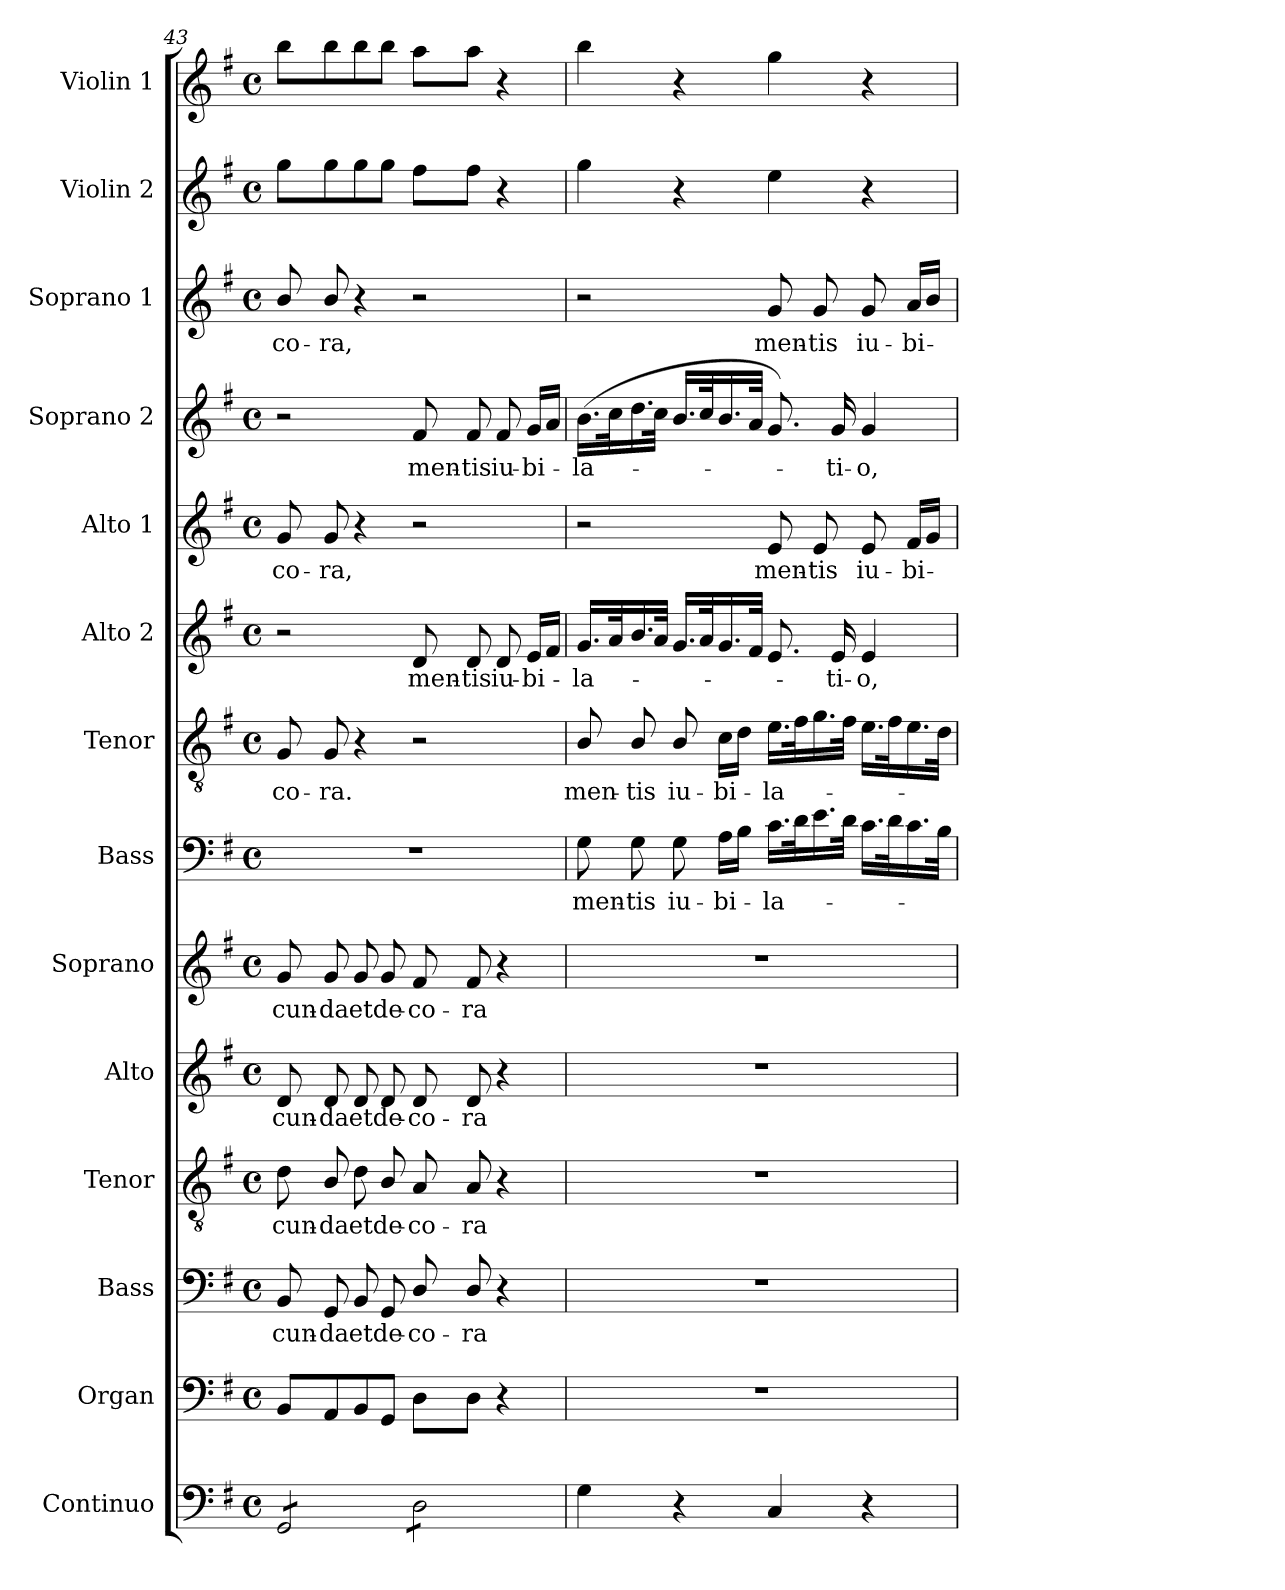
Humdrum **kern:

**kern	**kern	**kern	**text	**kern	**text	**kern	**text	**kern	**text	**kern	**text	**kern	**text	**kern	**text	**kern	**text	**kern	**text	**kern	**text	**kern	**kern
*part14	*part13	*part12	*part12	*part11	*part11	*part10	*part10	*part9	*part9	*part8	*part8	*part7	*part7	*part6	*part6	*part5	*part5	*part4	*part4	*part3	*part3	*part2	*part1
*staff14	*staff13	*staff12	*staff12	*staff11	*staff11	*staff10	*staff10	*staff9	*staff9	*staff8	*staff8	*staff7	*staff7	*staff6	*staff6	*staff5	*staff5	*staff4	*staff4	*staff3	*staff3	*staff2	*staff1
*I"Continuo	*I"Organ	*I"Bass	*	*I"Tenor	*	*I"Alto	*	*I"Soprano	*	*I"Bass	*	*I"Tenor	*	*I"Alto 2	*	*I"Alto 1	*	*I"Soprano 2	*	*I"Soprano 1	*	*I"Violin 2	*I"Violin 1
*I'Cont.	*I'Org.	*I'B.	*	*I'T.	*	*I'A.	*	*I'S.	*	*I'B.	*	*I'T.	*	*I'A2.	*	*I'A1.	*	*I'S2.	*	*I'S1.	*	*I'Vln. 2	*I'Vln. 1
!!LO:PB:g=z
*clefF4	*clefF4	*clefF4	*	*clefGv2	*	*clefG2	*	*clefG2	*	*clefF4	*	*clefGv2	*	*clefG2	*	*clefG2	*	*clefG2	*	*clefG2	*	*clefG2	*clefG2
*	*	*	*	*ITrd7c12	*	*	*	*	*	*	*	*ITrd7c12	*	*	*	*	*	*	*	*	*	*	*
*k[f#]	*k[f#]	*k[f#]	*	*k[f#]	*	*k[f#]	*	*k[f#]	*	*k[f#]	*	*k[f#]	*	*k[f#]	*	*k[f#]	*	*k[f#]	*	*k[f#]	*	*k[f#]	*k[f#]
*G:	*G:	*G:	*	*G:	*	*G:	*	*G:	*	*G:	*	*G:	*	*G:	*	*G:	*	*G:	*	*G:	*	*G:	*G:
*M4/4	*M4/4	*M4/4	*	*M4/4	*	*M4/4	*	*M4/4	*	*M4/4	*	*M4/4	*	*M4/4	*	*M4/4	*	*M4/4	*	*M4/4	*	*M4/4	*M4/4
*met(c)	*met(c)	*met(c)	*	*met(c)	*	*met(c)	*	*met(c)	*	*met(c)	*	*met(c)	*	*met(c)	*	*met(c)	*	*met(c)	*	*met(c)	*	*met(c)	*met(c)
=43	=43	=43	=43	=43	=43	=43	=43	=43	=43	=43	=43	=43	=43	=43	=43	=43	=43	=43	=43	=43	=43	=43	=43
!	!	!	!LO:LY:b:color=#000000	!	!	!	!	!	!	!	!	!	!	!	!	!	!	!	!	!	!	!	!
!	!	!	!	!	!LO:LY:b:color=#000000	!	!	!	!	!	!	!	!	!	!	!	!	!	!	!	!	!	!
!	!	!	!	!	!	!	!LO:LY:b:color=#000000	!	!	!	!	!	!	!	!	!	!	!	!	!	!	!	!
!	!	!	!	!	!	!	!	!	!LO:LY:b:color=#000000	!	!	!	!	!	!	!	!	!	!	!	!	!	!
!	!	!	!	!	!	!	!	!	!	!	!	!	!LO:LY:b:color=#000000	!	!	!	!	!	!	!	!	!	!
!	!	!	!	!	!	!	!	!	!	!	!	!	!	!	!	!	!LO:LY:b:color=#000000	!	!	!	!	!	!
!	!	!	!	!	!	!	!	!	!	!	!	!	!	!	!	!	!	!	!	!	!LO:LY:b:color=#000000	!	!
*tremolo	*	*	*	*	*	*	*	*	*	*	*	*	*	*	*	*	*	*	*	*	*	*	*
8GGi/L	8BBi/L	8BBi/	-cun-	8Di\	-cun-	8di/	-cun-	8gi/	-cun-	1r	.	8GGi/	-co-	2r	.	8gi/	-co-	2r	.	8bi/	-co-	8ggi\L	8bbi\L
!	!	!	!LO:LY:b:color=#000000	!	!	!	!	!	!	!	!	!	!	!	!	!	!	!	!	!	!	!	!
!	!	!	!	!	!LO:LY:b:color=#000000	!	!	!	!	!	!	!	!	!	!	!	!	!	!	!	!	!	!
!	!	!	!	!	!	!	!LO:LY:b:color=#000000	!	!	!	!	!	!	!	!	!	!	!	!	!	!	!	!
!	!	!	!	!	!	!	!	!	!LO:LY:b:color=#000000	!	!	!	!	!	!	!	!	!	!	!	!	!	!
!	!	!	!	!	!	!	!	!	!	!	!	!	!LO:LY:b:color=#000000	!	!	!	!	!	!	!	!	!	!
!	!	!	!	!	!	!	!	!	!	!	!	!	!	!	!	!	!LO:LY:b:color=#000000	!	!	!	!	!	!
!	!	!	!	!	!	!	!	!	!	!	!	!	!	!	!	!	!	!	!	!	!LO:LY:b:color=#000000	!	!
8GGi/	8AAi/	8GGi/	-da	8BBi/	-da	8di/	-da	8gi/	-da	.	.	8GGi/	-ra.	.	.	8gi/	-ra,	.	.	8bi/	-ra,	8ggi\	8bbi\
!	!	!	!LO:LY:b:color=#000000	!	!	!	!	!	!	!	!	!	!	!	!	!	!	!	!	!	!	!	!
!	!	!	!	!	!LO:LY:b:color=#000000	!	!	!	!	!	!	!	!	!	!	!	!	!	!	!	!	!	!
!	!	!	!	!	!	!	!LO:LY:b:color=#000000	!	!	!	!	!	!	!	!	!	!	!	!	!	!	!	!
!	!	!	!	!	!	!	!	!	!LO:LY:b:color=#000000	!	!	!	!	!	!	!	!	!	!	!	!	!	!
8GGi/	8BBi/	8BBi/	et	8Di\	et	8di/	et	8gi/	et	.	.	4r	.	.	.	4r	.	.	.	4r	.	8ggi\	8bbi\
!	!	!	!LO:LY:b:color=#000000	!	!	!	!	!	!	!	!	!	!	!	!	!	!	!	!	!	!	!	!
!	!	!	!	!	!LO:LY:b:color=#000000	!	!	!	!	!	!	!	!	!	!	!	!	!	!	!	!	!	!
!	!	!	!	!	!	!	!LO:LY:b:color=#000000	!	!	!	!	!	!	!	!	!	!	!	!	!	!	!	!
!	!	!	!	!	!	!	!	!	!LO:LY:b:color=#000000	!	!	!	!	!	!	!	!	!	!	!	!	!	!
8GGi/J	8GGi/J	8GGi/	de-	8BBi/	de-	8di/	de-	8gi/	de-	.	.	.	.	.	.	.	.	.	.	.	.	8ggi\J	8bbi\J
!	!	!	!LO:LY:b:color=#000000	!	!	!	!	!	!	!	!	!	!	!	!	!	!	!	!	!	!	!	!
!	!	!	!	!	!LO:LY:b:color=#000000	!	!	!	!	!	!	!	!	!	!	!	!	!	!	!	!	!	!
!	!	!	!	!	!	!	!LO:LY:b:color=#000000	!	!	!	!	!	!	!	!	!	!	!	!	!	!	!	!
!	!	!	!	!	!	!	!	!	!LO:LY:b:color=#000000	!	!	!	!	!	!	!	!	!	!	!	!	!	!
!	!	!	!	!	!	!	!	!	!	!	!	!	!	!	!LO:LY:b:color=#000000	!	!	!	!	!	!	!	!
!	!	!	!	!	!	!	!	!	!	!	!	!	!	!	!	!	!	!	!LO:LY:b:color=#000000	!	!	!	!
8Di\L	8Di\L	8Di/	-co-	8AAi/	-co-	8di/	-co-	8f#i/	-co-	.	.	2r	.	8di/	men-	2r	.	8f#i/	men-	2r	.	8ff#i\L	8aai\L
!	!	!	!LO:LY:b:color=#000000	!	!	!	!	!	!	!	!	!	!	!	!	!	!	!	!	!	!	!	!
!	!	!	!	!	!LO:LY:b:color=#000000	!	!	!	!	!	!	!	!	!	!	!	!	!	!	!	!	!	!
!	!	!	!	!	!	!	!LO:LY:b:color=#000000	!	!	!	!	!	!	!	!	!	!	!	!	!	!	!	!
!	!	!	!	!	!	!	!	!	!LO:LY:b:color=#000000	!	!	!	!	!	!	!	!	!	!	!	!	!	!
!	!	!	!	!	!	!	!	!	!	!	!	!	!	!	!LO:LY:b:color=#000000	!	!	!	!	!	!	!	!
!	!	!	!	!	!	!	!	!	!	!	!	!	!	!	!	!	!	!	!LO:LY:b:color=#000000	!	!	!	!
8Di\	8Di\J	8Di/	-ra	8AAi/	-ra	8di/	-ra	8f#i/	-ra	.	.	.	.	8di/	-tis	.	.	8f#i/	-tis	.	.	8ff#i\J	8aai\J
!	!	!	!	!	!	!	!	!	!	!	!	!	!	!	!LO:LY:b:color=#000000	!	!	!	!	!	!	!	!
!	!	!	!	!	!	!	!	!	!	!	!	!	!	!	!	!	!	!	!LO:LY:b:color=#000000	!	!	!	!
8Di\	4r	4r	.	4r	.	4r	.	4r	.	.	.	.	.	8di/	iu-	.	.	8f#i/	iu-	.	.	4r	4r
!	!	!	!	!	!	!	!	!	!	!	!	!	!	!	!LO:LY:b:color=#000000	!	!	!	!	!	!	!	!
!	!	!	!	!	!	!	!	!	!	!	!	!	!	!	!	!	!	!	!LO:LY:b:color=#000000	!	!	!	!
8Di\J	.	.	.	.	.	.	.	.	.	.	.	.	.	16ei/LL	-bi-	.	.	16gi/LL	-bi-	.	.	.	.
*Xtremolo	*	*	*	*	*	*	*	*	*	*	*	*	*	*	*	*	*	*	*	*	*	*	*
.	.	.	.	.	.	.	.	.	.	.	.	.	.	16f#i/JJ	.	.	.	16ai/JJ	.	.	.	.	.
=44	=44	=44	=44	=44	=44	=44	=44	=44	=44	=44	=44	=44	=44	=44	=44	=44	=44	=44	=44	=44	=44	=44	=44
!	!	!	!	!	!	!	!	!	!	!	!LO:LY:b:color=#000000	!	!	!	!	!	!	!	!	!	!	!	!
!	!	!	!	!	!	!	!	!	!	!	!	!	!LO:LY:b:color=#000000	!	!	!	!	!	!	!	!	!	!
!	!	!	!	!	!	!	!	!	!	!	!	!	!	!	!LO:LY:b:color=#000000	!	!	!	!	!	!	!	!
!	!	!	!	!	!	!	!	!	!	!	!	!	!	!	!	!	!	!	!LO:LY:b:color=#000000	!	!	!	!
4Gi\	1r	1r	.	1r	.	1r	.	1r	.	8Gi\	men-	8BBi/	men-	16.gi/LL	-la-	2r	.	(16.bi\LL	-la-	2r	.	4ggi\	4bbi\
.	.	.	.	.	.	.	.	.	.	.	.	.	.	32ai/k	.	.	.	32cci\k	.	.	.	.	.
!	!	!	!	!	!	!	!	!	!	!	!LO:LY:b:color=#000000	!	!	!	!	!	!	!	!	!	!	!	!
!	!	!	!	!	!	!	!	!	!	!	!	!	!LO:LY:b:color=#000000	!	!	!	!	!	!	!	!	!	!
.	.	.	.	.	.	.	.	.	.	8Gi\	-tis	8BBi/	-tis	16.bi/	.	.	.	16.ddi\	.	.	.	.	.
.	.	.	.	.	.	.	.	.	.	.	.	.	.	32ai/JJk	.	.	.	32cci\JJk	.	.	.	.	.
!	!	!	!	!	!	!	!	!	!	!	!LO:LY:b:color=#000000	!	!	!	!	!	!	!	!	!	!	!	!
!	!	!	!	!	!	!	!	!	!	!	!	!	!LO:LY:b:color=#000000	!	!	!	!	!	!	!	!	!	!
4r	.	.	.	.	.	.	.	.	.	8Gi\	iu-	8BBi/	iu-	16.gi/LL	.	.	.	16.bi/LL	.	.	.	4r	4r
.	.	.	.	.	.	.	.	.	.	.	.	.	.	32ai/k	.	.	.	32cci/k	.	.	.	.	.
!	!	!	!	!	!	!	!	!	!	!	!LO:LY:b:color=#000000	!	!	!	!	!	!	!	!	!	!	!	!
!	!	!	!	!	!	!	!	!	!	!	!	!	!LO:LY:b:color=#000000	!	!	!	!	!	!	!	!	!	!
.	.	.	.	.	.	.	.	.	.	16Ai\LL	-bi-	16Ci\LL	-bi-	16.gi/	.	.	.	16.bi/	.	.	.	.	.
.	.	.	.	.	.	.	.	.	.	16Bi\JJ	.	16Di\JJ	.	.	.	.	.	.	.	.	.	.	.
.	.	.	.	.	.	.	.	.	.	.	.	.	.	32f#i/JJk	.	.	.	32ai/JJk	.	.	.	.	.
!	!	!	!	!	!	!	!	!	!	!	!LO:LY:b:color=#000000	!	!	!	!	!	!	!	!	!	!	!	!
!	!	!	!	!	!	!	!	!	!	!	!	!	!LO:LY:b:color=#000000	!	!	!	!	!	!	!	!	!	!
!	!	!	!	!	!	!	!	!	!	!	!	!	!	!	!	!	!LO:LY:b:color=#000000	!	!	!	!	!	!
!	!	!	!	!	!	!	!	!	!	!	!	!	!	!	!	!	!	!	!	!	!LO:LY:b:color=#000000	!	!
4Ci/	.	.	.	.	.	.	.	.	.	16.ci\LL	-la-	16.Ei\LL	-la-	8.ei/	.	8ei/	men-	8.gi/)	.	8gi/	men-	4eei\	4ggi\
.	.	.	.	.	.	.	.	.	.	32di\k	.	32F#i\k	.	.	.	.	.	.	.	.	.	.	.
!	!	!	!	!	!	!	!	!	!	!	!	!	!	!	!	!	!LO:LY:b:color=#000000	!	!	!	!	!	!
!	!	!	!	!	!	!	!	!	!	!	!	!	!	!	!	!	!	!	!	!	!LO:LY:b:color=#000000	!	!
.	.	.	.	.	.	.	.	.	.	16.ei\	.	16.Gi\	.	.	.	8ei/	-tis	.	.	8gi/	-tis	.	.
!	!	!	!	!	!	!	!	!	!	!	!	!	!	!	!LO:LY:b:color=#000000	!	!	!	!	!	!	!	!
!	!	!	!	!	!	!	!	!	!	!	!	!	!	!	!	!	!	!	!LO:LY:b:color=#000000	!	!	!	!
.	.	.	.	.	.	.	.	.	.	.	.	.	.	16ei/	-ti-	.	.	16gi/	-ti-	.	.	.	.
.	.	.	.	.	.	.	.	.	.	32di\JJk	.	32F#i\JJk	.	.	.	.	.	.	.	.	.	.	.
!	!	!	!	!	!	!	!	!	!	!	!	!	!	!	!LO:LY:b:color=#000000	!	!	!	!	!	!	!	!
!	!	!	!	!	!	!	!	!	!	!	!	!	!	!	!	!	!LO:LY:b:color=#000000	!	!	!	!	!	!
!	!	!	!	!	!	!	!	!	!	!	!	!	!	!	!	!	!	!	!LO:LY:b:color=#000000	!	!	!	!
!	!	!	!	!	!	!	!	!	!	!	!	!	!	!	!	!	!	!	!	!	!LO:LY:b:color=#000000	!	!
4r	.	.	.	.	.	.	.	.	.	16.ci\LL	.	16.Ei\LL	.	4ei/	-o,	8ei/	iu-	4gi/	-o,	8gi/	iu-	4r	4r
.	.	.	.	.	.	.	.	.	.	32di\k	.	32F#i\k	.	.	.	.	.	.	.	.	.	.	.
!	!	!	!	!	!	!	!	!	!	!	!	!	!	!	!	!	!LO:LY:b:color=#000000	!	!	!	!	!	!
!	!	!	!	!	!	!	!	!	!	!	!	!	!	!	!	!	!	!	!	!	!LO:LY:b:color=#000000	!	!
.	.	.	.	.	.	.	.	.	.	16.ci\	.	16.Ei\	.	.	.	16f#i/LL	-bi-	.	.	16ai/LL	-bi-	.	.
.	.	.	.	.	.	.	.	.	.	.	.	.	.	.	.	16gi/JJ	.	.	.	16bi/JJ	.	.	.
.	.	.	.	.	.	.	.	.	.	32Bi\JJk	.	32Di\JJk	.	.	.	.	.	.	.	.	.	.	.
=	=	=	=	=	=	=	=	=	=	=	=	=	=	=	=	=	=	=	=	=	=	=	=
*-	*-	*-	*-	*-	*-	*-	*-	*-	*-	*-	*-	*-	*-	*-	*-	*-	*-	*-	*-	*-	*-	*-	*-
